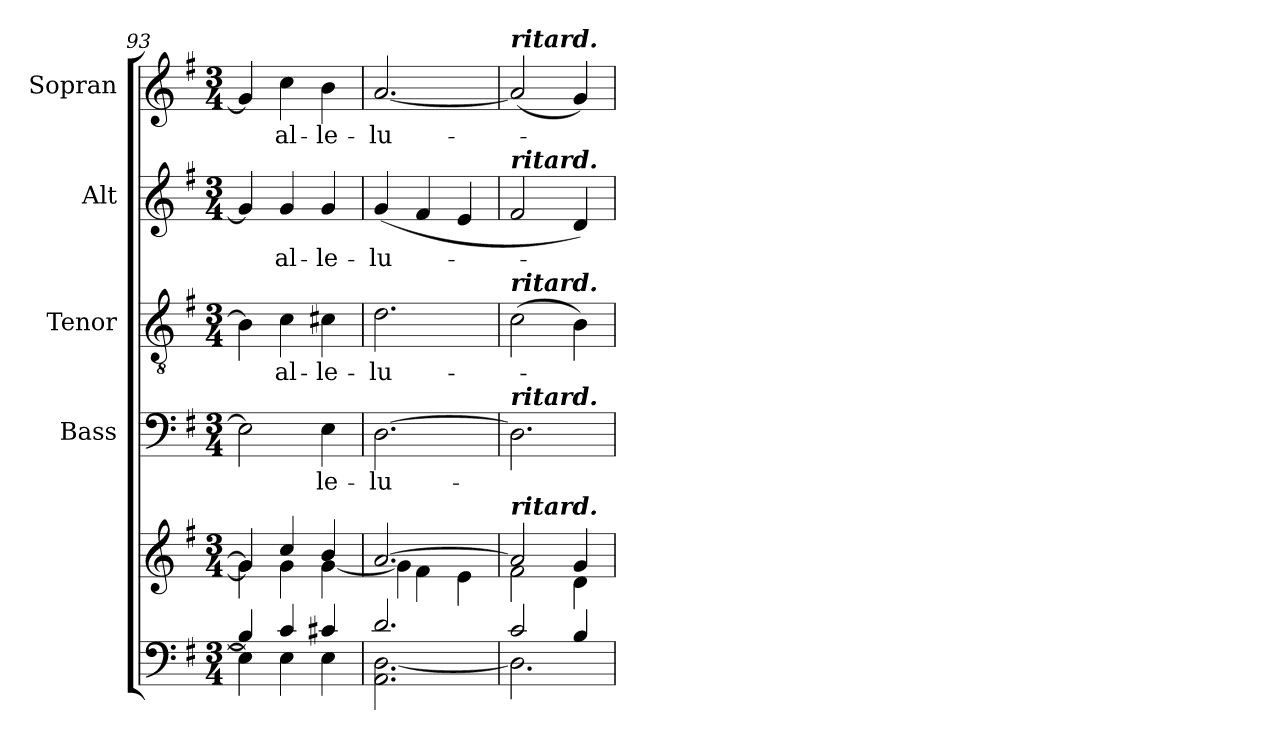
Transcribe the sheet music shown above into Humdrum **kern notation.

**kern	**kern	**kern	**text	**kern	**text	**kern	**text	**kern	**text
*part5	*part5	*part4	*part4	*part3	*part3	*part2	*part2	*part1	*part1
*staff6	*staff5	*staff4	*staff4	*staff3	*staff3	*staff2	*staff2	*staff1	*staff1
*	*	*I"Bass	*	*I"Tenor	*	*I"Alt	*	*I"Sopran	*
*	*	*I'B.	*	*I'T.	*	*I'A.	*	*I'S.	*
*clefF4	*clefG2	*clefF4	*	*clefGv2	*	*clefG2	*	*clefG2	*
*k[f#]	*k[f#]	*k[f#]	*	*k[f#]	*	*k[f#]	*	*k[f#]	*
*G:	*G:	*G:	*	*G:	*	*G:	*	*G:	*
*M3/4	*M3/4	*M3/4	*	*M3/4	*	*M3/4	*	*M3/4	*
=93	=93	=93	=93	=93	=93	=93	=93	=93	=93
*^	*^	*	*	*	*	*	*	*	*
4B/]	4E\]	4g/]	4g\]	2E\]	.	4B\]	.	4g/]	.	4g/]	.
!	!	!	!	!	!	!	!LO:LY:b	!	!LO:LY:b	!	!LO:LY:b
4c/	4E\	4cc/	4g\	.	.	4c\	al-	4g/	al-	4cc\	al-
!	!	!	!	!	!LO:LY:b	!	!LO:LY:b	!	!LO:LY:b	!	!LO:LY:b
4c#X/	4E\	4b/	[<4g\	4E\	-le-	4c#X\	-le-	4g/	-le-	4b\	-le-
=94	=94	=94	=94	=94	=94	=94	=94	=94	=94	=94	=94
!	!	!	!	!	!LO:LY:b	!	!LO:LY:b	!	!LO:LY:b	!	!LO:LY:b
2.d/	2.AA\ [<2.D\	[>2.a/	4g\]	[2.D\	-lu-	2.d\	-lu-	(<4g/	-lu-	[2.a/	-lu-
.	.	.	4f#\	.	.	.	.	4f#/	.	.	.
.	.	.	4e\	.	.	.	.	4e/	.	.	.
=95	=95	=95	=95	=95	=95	=95	=95	=95	=95	=95	=95
!	!	!	!	!	!	!	!	!	!	!LO:TX:a:Bi:t=ritard.	!
!	!	!	!	!	!	!	!	!LO:TX:a:Bi:t=ritard.	!	!	!
!	!	!	!	!	!	!LO:TX:a:Bi:t=ritard.	!	!	!	!	!
!	!	!	!	!LO:TX:a:Bi:t=ritard.	!	!	!	!	!	!	!
!	!	!LO:TX:a:Bi:t=ritard.	!	!	!	!	!	!	!	!	!
2c/	2.D\]	2a/]	2f#\	2.D\]	.	(>2c\	.	2f#/	.	(<2a/]	.
4B/	.	4g/	4d\	.	.	4B\)	.	4d/)	.	4g/)	.
*v	*v	*	*	*	*	*	*	*	*	*	*
*	*v	*v	*	*	*	*	*	*	*	*
=	=	=	=	=	=	=	=	=	=
*-	*-	*-	*-	*-	*-	*-	*-	*-	*-
